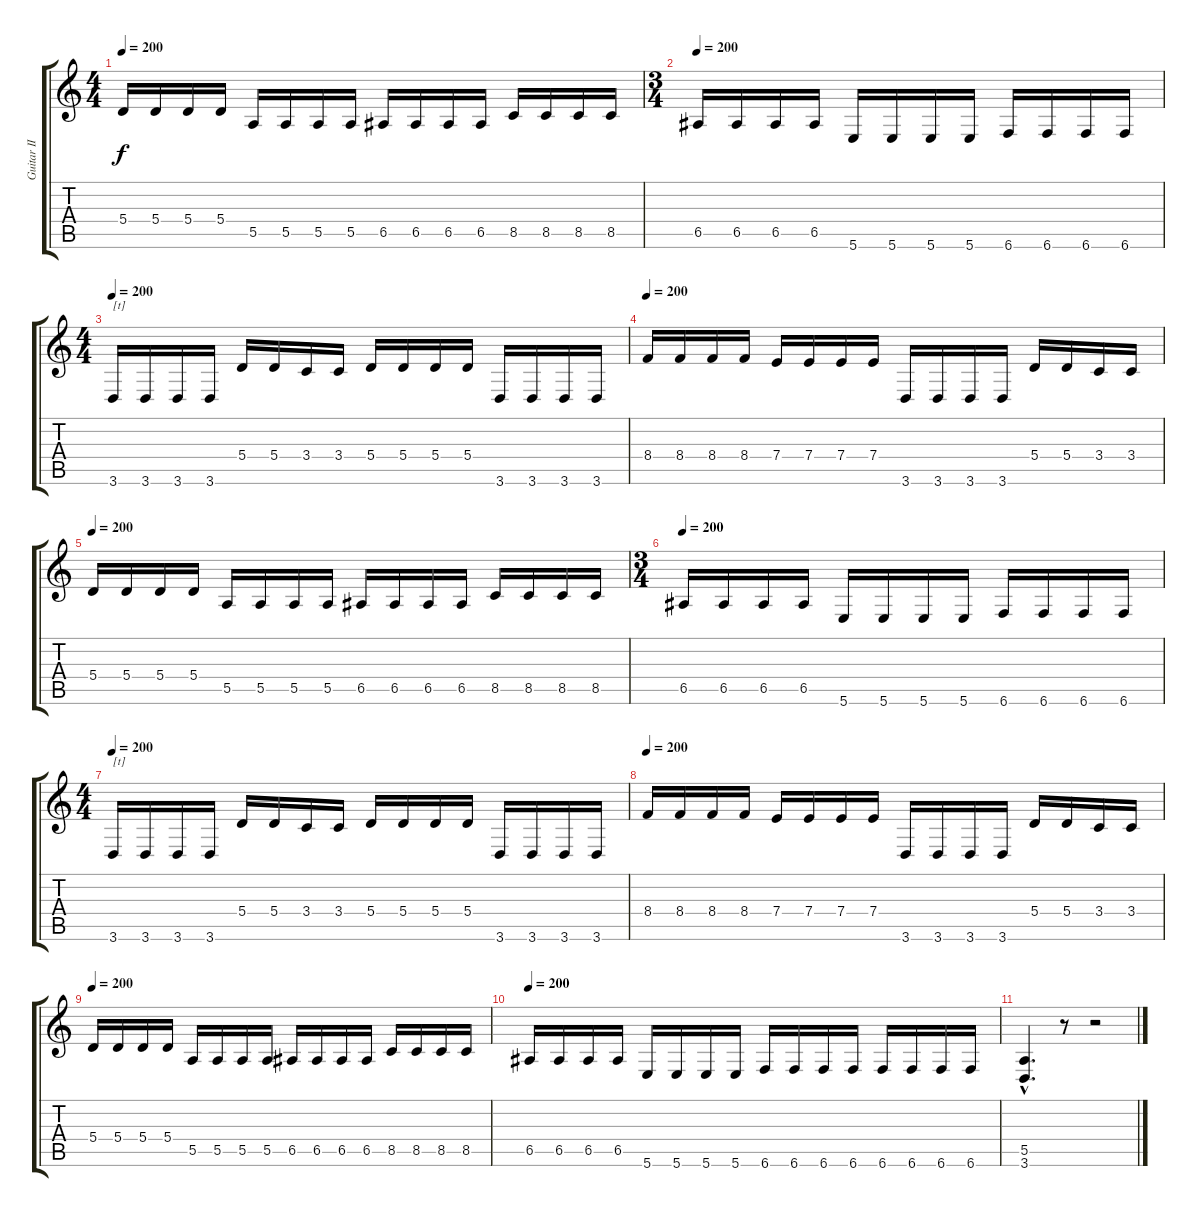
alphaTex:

\track ("Guitar II" "Guitar II") {instrument distortionguitar}
\staff {score tabs}
\tuning (B3 Gb3 D3 A2 E2 B1) {hide}
\ts (4 4)
\tempo 200
\clef g2
\ks c
5.4.16{dy f} 5.4.16 5.4.16 5.4.16 5.5.16 5.5.16 5.5.16 5.5.16 6.5.16 6.5.16 6.5.16 6.5.16 8.5.16 8.5.16 8.5.16 8.5.16 |
\ts (3 4)
\tempo 200
6.5.16 6.5.16 6.5.16 6.5.16 5.6.16 5.6.16 5.6.16 5.6.16 6.6.16 6.6.16 6.6.16 6.6.16 |
\ts (4 4)
\tempo 200
3.6.16{txt "[t]"} 3.6.16 3.6.16 3.6.16 5.4.16 5.4.16 3.4.16 3.4.16 5.4.16 5.4.16 5.4.16 5.4.16 3.6.16 3.6.16 3.6.16 3.6.16 |
\tempo 200
8.4.16 8.4.16 8.4.16 8.4.16 7.4.16 7.4.16 7.4.16 7.4.16 3.6.16 3.6.16 3.6.16 3.6.16 5.4.16 5.4.16 3.4.16 3.4.16 |
\tempo 200
5.4.16 5.4.16 5.4.16 5.4.16 5.5.16 5.5.16 5.5.16 5.5.16 6.5.16 6.5.16 6.5.16 6.5.16 8.5.16 8.5.16 8.5.16 8.5.16 |
\ts (3 4)
\tempo 200
6.5.16 6.5.16 6.5.16 6.5.16 5.6.16 5.6.16 5.6.16 5.6.16 6.6.16 6.6.16 6.6.16 6.6.16 |
\ts (4 4)
\tempo 200
3.6.16{txt "[t]"} 3.6.16 3.6.16 3.6.16 5.4.16 5.4.16 3.4.16 3.4.16 5.4.16 5.4.16 5.4.16 5.4.16 3.6.16 3.6.16 3.6.16 3.6.16 |
\tempo 200
8.4.16 8.4.16 8.4.16 8.4.16 7.4.16 7.4.16 7.4.16 7.4.16 3.6.16 3.6.16 3.6.16 3.6.16 5.4.16 5.4.16 3.4.16 3.4.16 |
\tempo 200
5.4.16 5.4.16 5.4.16 5.4.16 5.5.16 5.5.16 5.5.16 5.5.16 6.5.16 6.5.16 6.5.16 6.5.16 8.5.16 8.5.16 8.5.16 8.5.16 |
\tempo 200
6.5.16 6.5.16 6.5.16 6.5.16 5.6.16 5.6.16 5.6.16 5.6.16 6.6.16 6.6.16 6.6.16 6.6.16 6.6.16 6.6.16 6.6.16 6.6.16 |
(5.5{hac} 3.6{hac}).4{d} r.8 r.2
